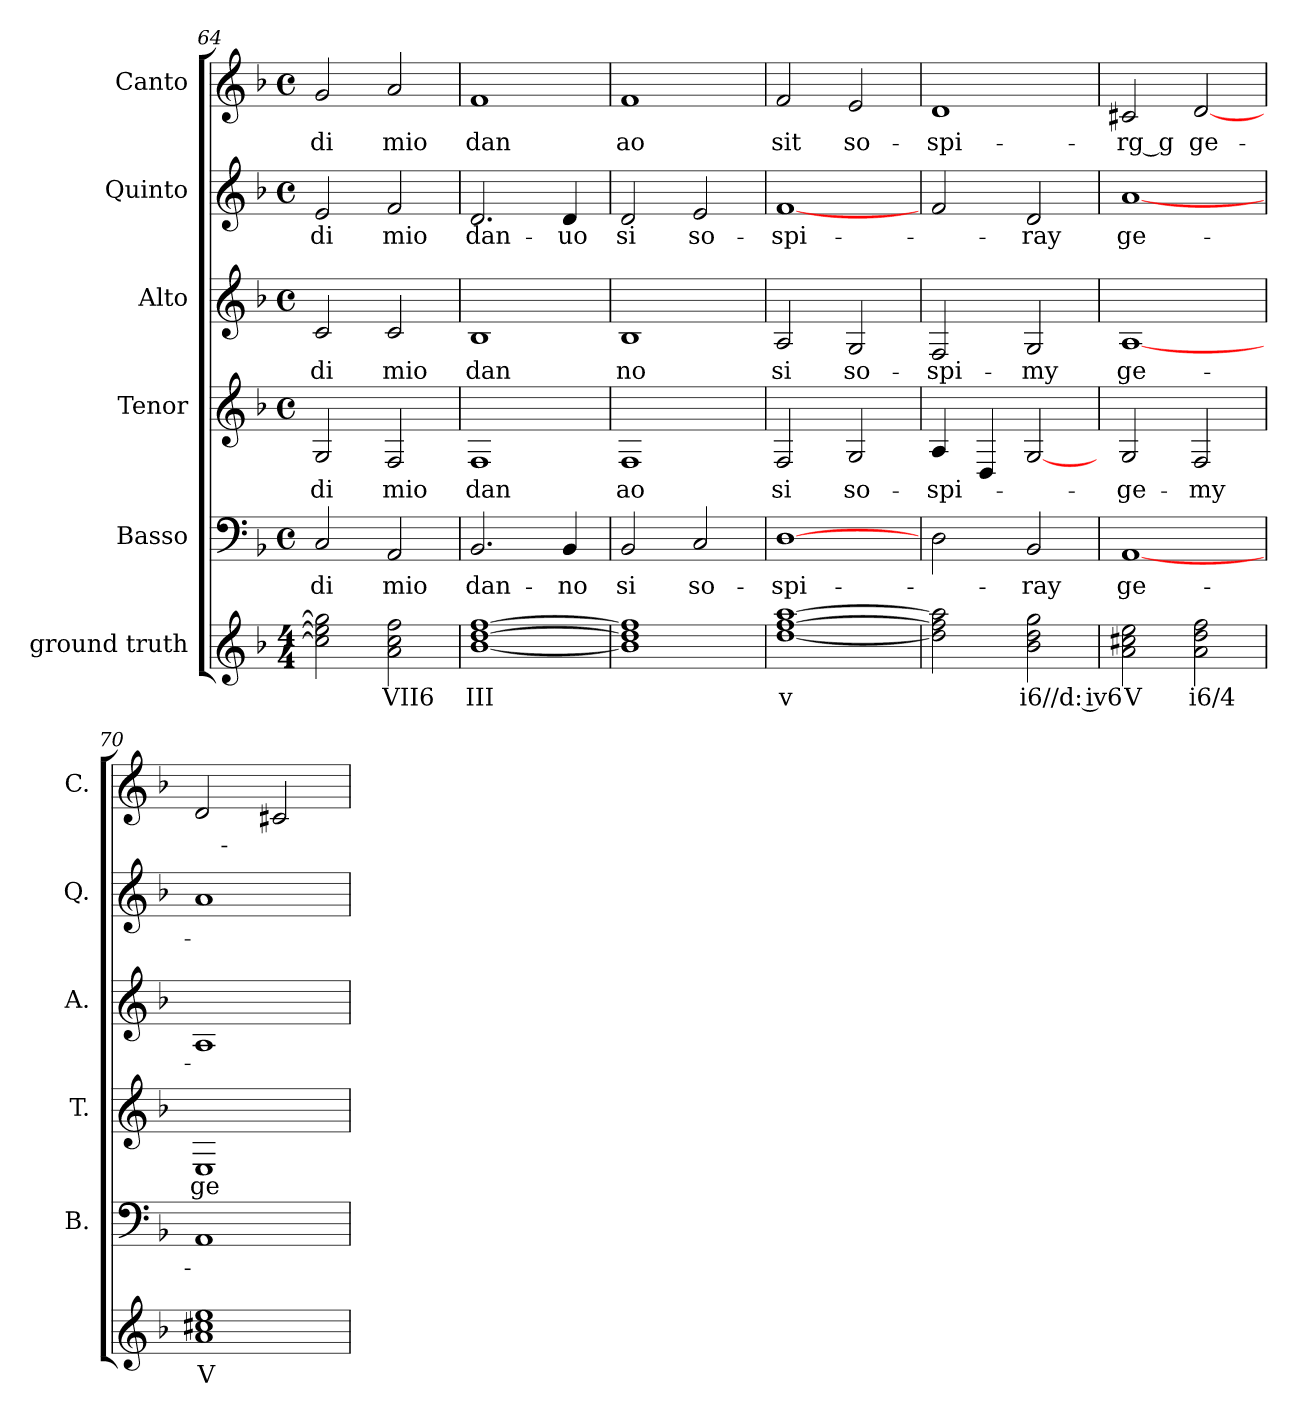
**kern	**text	**kern	**text	**kern	**text	**kern	**text	**kern	**text	**kern	**text
*part6	*part6	*part5	*part5	*part4	*part4	*part3	*part3	*part2	*part2	*part1	*part1
*staff6	*staff6	*staff5	*staff5	*staff4	*staff4	*staff3	*staff3	*staff2	*staff2	*staff1	*staff1
*I"ground truth	*	*I"Basso	*	*I"Tenor	*	*I"Alto	*	*I"Quinto	*	*I"Canto	*
*	*	*I'B.	*	*I'T.	*	*I'A.	*	*I'Q.	*	*I'C.	*
*	*	*clefF4	*	*clefG2	*	*clefG2	*	*clefG2	*	*clefG2	*
*k[b-]	*	*k[b-]	*	*k[b-]	*	*k[b-]	*	*k[b-]	*	*k[b-]	*
*	*	*F:	*	*F:	*	*F:	*	*F:	*	*F:	*
*M4/4	*	*M4/4	*	*M4/4	*	*M4/4	*	*M4/4	*	*M4/4	*
*	*	*met(c)	*	*met(c)	*	*met(c)	*	*met(c)	*	*met(c)	*
=64	=64	=64	=64	=64	=64	=64	=64	=64	=64	=64	=64
2cc] 2ee-] 2gg]	.	2C	-di	2G	-di	2c	-di	2e	-di	2g	-di
2a 2cc 2ff	VII6	2AA	-mio	2F	-mio	2c	-mio	2f	-mio	2a	-mio
=65	=65	=65	=65	=65	=65	=65	=65	=65	=65	=65	=65
[1b- [1dd [1ff	III	2.BB-	-dan-	1F	-dan	1B-	-dan	2.d	-dan-	1f	-dan
.	.	4BB-	-no	.	.	.	.	4d	-uo	.	.
=66	=66	=66	=66	=66	=66	=66	=66	=66	=66	=66	=66
1b-] 1dd] 1ff]	.	2BB-	-si	1F	-ao	1B-	-no	2d	-si	1f	-ao
.	.	2C	-so-	.	.	.	.	2e	-so-	.	.
=67	=67	=67	=67	=67	=67	=67	=67	=67	=67	=67	=67
[1dd [1ff [1aa	v	[1D	-spi-	2F	-si	2A	-si	[1f	-spi-	2f	-sit
.	.	.	.	2G	-so-	2G	-so-	.	.	2e	-so-
=68	=68	=68	=68	=68	=68	=68	=68	=68	=68	=68	=68
2dd] 2ff] 2aa]	.	2D	.	4A	-spi-	2F	-spi-	2f	.	1d	-spi-
.	.	.	.	4D	.	.	.	.	.	.	.
2b- 2dd 2gg	i6//d: iv6	2BB-	-ray	[2G	.	2G	-my	2d	-ray	.	.
!!LO:LB:g=z
=69	=69	=69	=69	=69	=69	=69	=69	=69	=69	=69	=69
2a 2cc#X 2ee	V	[1AA	-ge-	2G	-ge-	[1A	-ge-	[1a	-ge-	2c#	-rg_g
2a 2dd 2ff	i6/4	.	.	2F	-my	.	.	.	.	[2d	-ge-
=70	=70	=70	=70	=70	=70	=70	=70	=70	=70	=70	=70
1a 1cc#X 1ee	V	1AA	.	1E	-ge	1A	.	1a	.	2d	.
.	.	.	.	.	.	.	.	.	.	2c#	.
=	=	=	=	=	=	=	=	=	=	=	=
*-	*-	*-	*-	*-	*-	*-	*-	*-	*-	*-	*-
